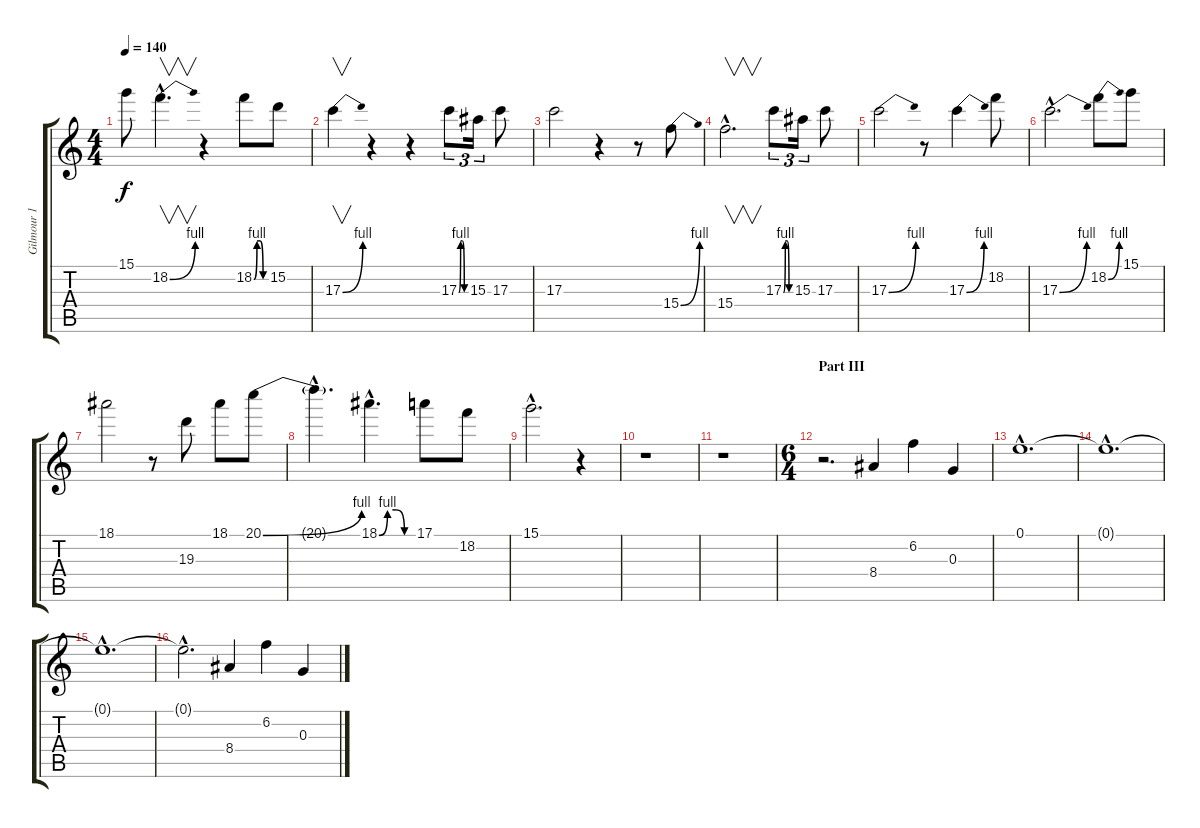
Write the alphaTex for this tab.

\track ("Gilmour 1" "Gilmour 1") {instrument electricguitarclean}
\staff {score tabs}
\tuning (E4 B3 G3 D3 A2 E2) {hide}
\ts (4 4)
\tempo 140
\clef g2
\ks c
15.1.8{dy f} 18.2{be (bend 0 0 60 4) hac}.4{v d} r.4 18.2{be (custom 0 0 15 4 30 4 45 0 60 0)}.8 15.2.8 |
17.3{be (bend 0 0 60 4)}.4{v} r.4 r.4 17.3{be (custom 0 0 15 4 30 4 45 0 60 0)}.8{tu (3 2)} 15.3.16{tu (3 2)} 17.3.8 |
17.3.2 r.4 r.8 15.4{be (bend 0 0 60 4)}.8 |
15.4{hac}.2{v d} 17.3{be (custom 0 0 15 4 30 4 45 0 60 0)}.8{tu (3 2)} 15.3.16{tu (3 2)} 17.3.8 |
17.3{be (bend 0 0 60 4)}.2 r.8 17.3{be (bend 0 0 60 4)}.4 18.2.8 |
17.3{be (bend 0 0 60 4) hac}.2{d} 18.2{be (bend 0 0 60 4)}.8 15.1.8 |
18.1.2 r.8 19.3.8 18.1.8 20.1{be (bend 0 0 60 4)}.8 |
20.1{hac t}.4{d} 18.1{be (custom 0 0 15 4 30 4 45 0 60 0) hac}.4{d} 17.1.8 18.2.8 |
15.1{hac}.2{d} r.4 |
r.1 |
r.1 |
\ts (6 4)
\section ("" "Part III")
r.2{d} 8.4.4 6.2.4 0.3.4 |
0.1{hac}.1{d} |
0.1{hac t}.1{d} |
0.1{hac t}.1{d} |
0.1{hac t}.2{d} 8.4.4 6.2.4 0.3.4
